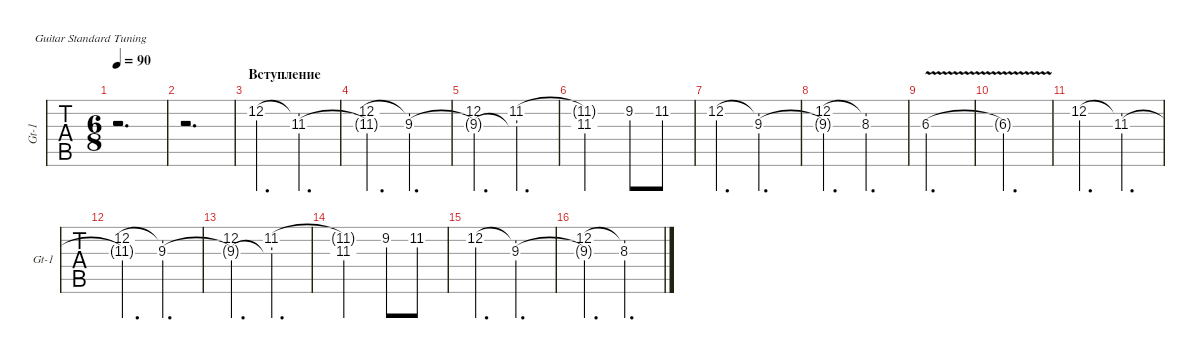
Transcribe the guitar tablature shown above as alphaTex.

\defaultSystemsLayout 4
\hideDynamics
\bracketExtendMode groupsimilarinstruments
\singleTrackTrackNamePolicy allsystems
\multiTrackTrackNamePolicy allsystems
\otherSystemsTrackNameOrientation horizontal
\track ("Guitar 1" "Gt-1") {instrument acousticguitarsteel}
\staff {tabs}
\tuning (E4 B3 G3 D3 A2 E2)
\ts (6 8)
\tempo 90
\clef g2
\ks b
r.2{d dy f instrument acousticguitarsteel} |
r.2{d} |
\section ("" "Вступление")
12.2.4{d} (11.3 12.2{t}).4{d} |
(12.2 11.3{t}).4{d} (9.3 12.2{t}).4{d} |
(12.2 9.3{t}).4{d} (11.2 9.3{t}).4{d} |
(11.3 11.2{t}).2 9.2.8 11.2.8 |
12.2.4{d} (9.3 12.2{t}).4{d} |
(12.2 9.3{t}).4{d} (8.3 12.2{t}).4{d} |
6.3{v}.2{d} |
6.3{v t}.2{d} |
12.2.4{d} (11.3 12.2{t}).4{d} |
(12.2 11.3{t}).4{d} (9.3 12.2{t}).4{d} |
(12.2 9.3{t}).4{d} (11.2 9.3{t}).4{d} |
(11.3 11.2{t}).2 9.2.8 11.2.8 |
12.2.4{d} (9.3 12.2{t}).4{d} |
(12.2 9.3{t}).4{d} (8.3 12.2{t}).4{d}
